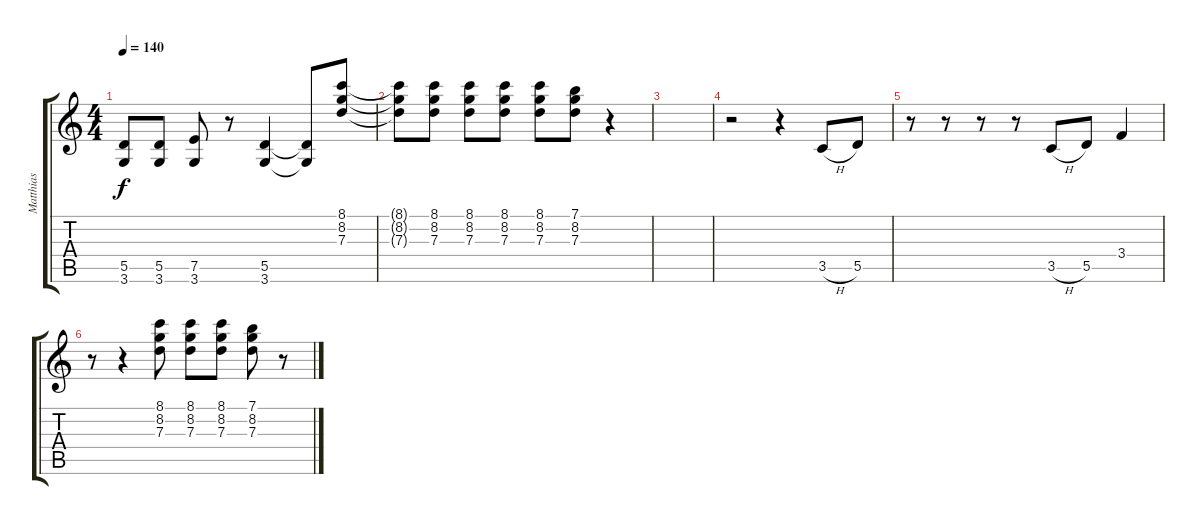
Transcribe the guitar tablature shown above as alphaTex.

\track ("Matthias" "Matthias") {instrument distortionguitar}
\staff {score tabs}
\tuning (E4 B3 G3 D3 A2 E2) {hide}
\ts (4 4)
\tempo 140
\clef g2
\ks c
(5.5{t} 3.6{t}).8{dy f} (5.5 3.6).8 (7.5 3.6).8 r.8 (5.5 3.6).4 (5.5{t} 3.6{t}).8 (8.1 8.2 7.3).8 |
(8.1{t} 8.2{t} 7.3{t}).8 (8.1 8.2 7.3).8 (8.1 8.2 7.3).8 (8.1 8.2 7.3).8 (8.1 8.2 7.3).8 (7.1 8.2 7.3).8 r.4 |
|
r.2 r.4 3.5{h}.8 5.5.8 |
r.8 r.8 r.8 r.8 3.5{h}.8 5.5.8 3.4.4 |
r.8 r.4 (8.1 8.2 7.3).8 (8.1 8.2 7.3).8 (8.1 8.2 7.3).8 (7.1 8.2 7.3).8 r.8
